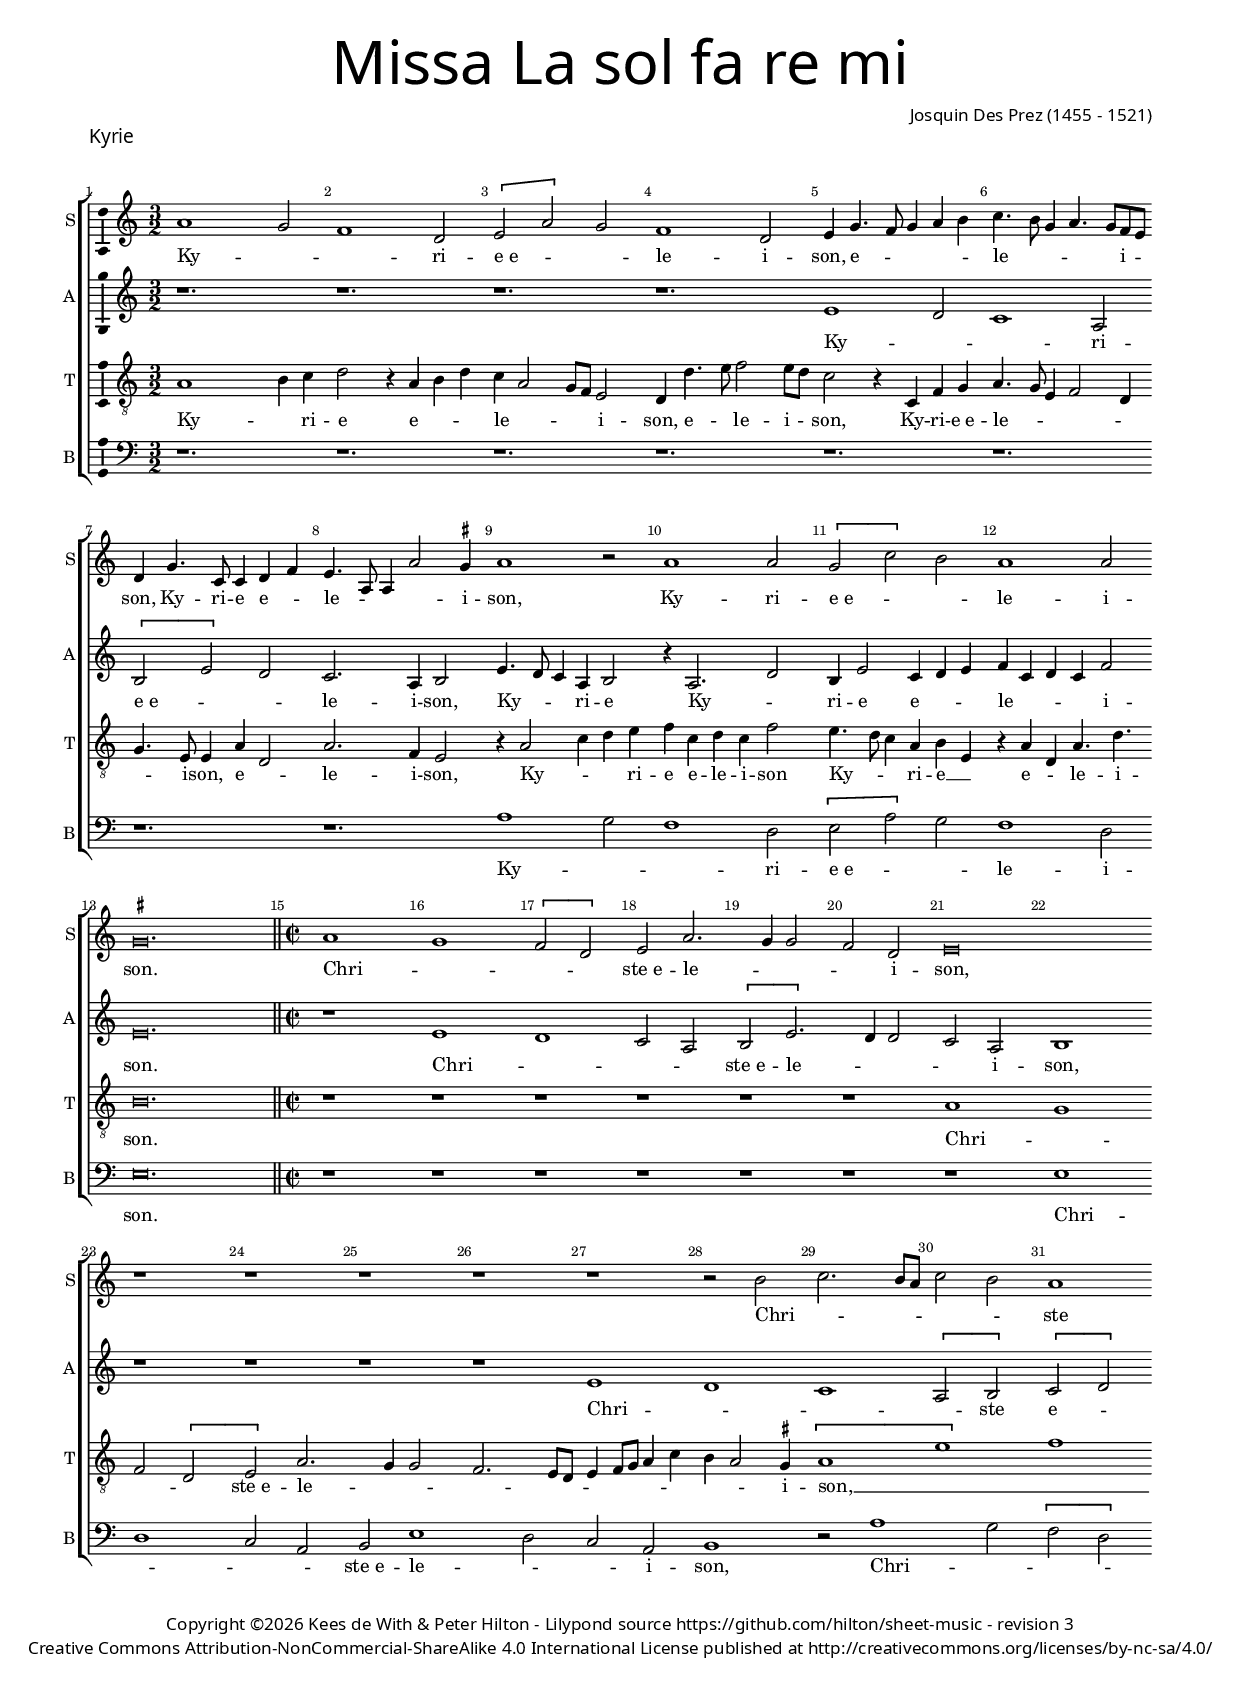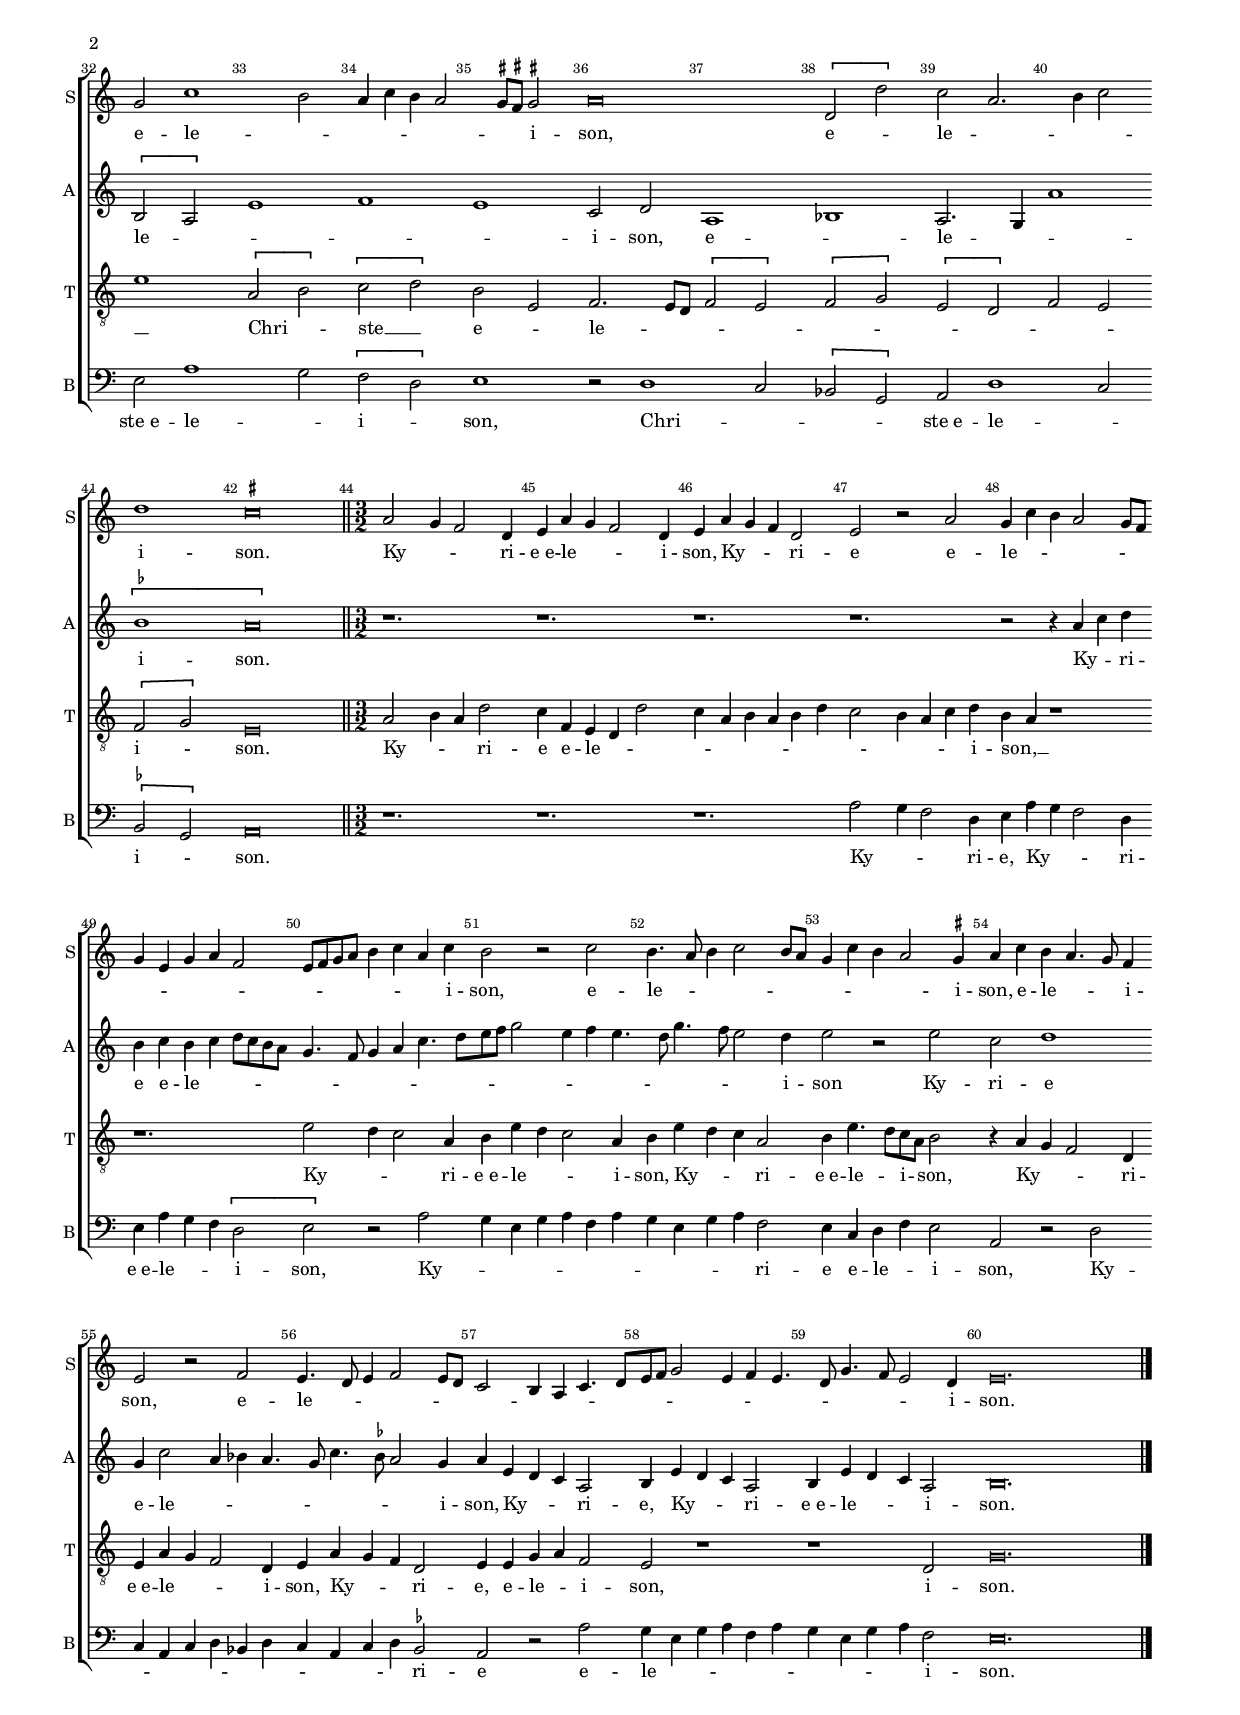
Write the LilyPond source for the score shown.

% CPDL #
% Copyright ©2018 Peter Hilton - https://github.com/hilton

\version "2.18.2"
revision = "3"
\pointAndClickOff

#(set-global-staff-size 15.0)

\paper {
	#(define fonts (make-pango-font-tree "Century Schoolbook L" "Source Sans Pro" "Luxi Mono" (/ 15 20)))
	annotate-spacing = ##f
	two-sided = ##t
	top-margin = 8\mm
	bottom-margin = 10\mm
	inner-margin = 15\mm
	outer-margin = 15\mm
	top-markup-spacing = #'( (basic-distance . 4) )
	markup-system-spacing = #'( (padding . 4) )
	system-system-spacing = #'( (basic-distance . 15) (stretchability . 100) )
	ragged-bottom = ##f
	ragged-last-bottom = ##f
}

year = #(strftime "©%Y" (localtime (current-time)))

\header {
	title = \markup \medium \fontsize #7 \override #'(font-name . "Source Sans Pro Light") {
		\center-column {
			"Missa La sol fa re mi"
			\vspace #1
		}
	}
	composer = \markup \sans \column \right-align { "Josquin Des Prez (1455 - 1521)" }
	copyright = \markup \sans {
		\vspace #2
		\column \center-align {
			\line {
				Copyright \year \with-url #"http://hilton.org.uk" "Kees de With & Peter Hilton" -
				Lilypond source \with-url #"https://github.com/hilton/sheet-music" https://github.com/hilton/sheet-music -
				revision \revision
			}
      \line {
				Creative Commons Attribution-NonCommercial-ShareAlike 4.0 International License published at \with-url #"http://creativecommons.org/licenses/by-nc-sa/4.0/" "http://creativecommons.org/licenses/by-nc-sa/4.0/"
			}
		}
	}
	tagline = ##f
}

\layout {
	indent = #0
  	ragged-right = ##f
  	ragged-last = ##f
	\context {
		\Score
		\override BarNumber #'self-alignment-X = #CENTER
		\override BarNumber #'break-visibility = #'#(#f #t #t)
		\override BarLine #'transparent = ##t
		\remove "Metronome_mark_engraver"
		\override VerticalAxisGroup #'staff-staff-spacing = #'((basic-distance . 10) (stretchability . 100))
	}
	\context {
		\StaffGroup
		\remove "Span_bar_engraver"
	}
	\context {
		\Voice
		\override NoteHead #'style = #'baroque
		\consists "Horizontal_bracket_engraver"
		\consists "Ambitus_engraver"
	}
}

global = {
	\key c \major
	\time 3/2
	\tempo 2 = 56
	\set Staff.midiInstrument = "Choir Aahs"
	\accidentalStyle "forget"
}

showBarLine = { \once \override Score.BarLine #'transparent = ##f }
ficta = { \once \set suggestAccidentals = ##t \override AccidentalSuggestion #'parenthesized = ##f }
singleDigitTime = { \override Staff.TimeSignature.style = #'single-digit }

soprano = \new Voice	{
	\relative c'' {
  a1 g2 f1 d2 \[ e2 a \] g2 f1 d2	
	e4 g4. f8 g4 a b c4. b8 g4 a4. g8 f e d4 g4. c,8 c4 d f e4. a,8 a4 a'2 \ficta gis4 
	a1 r2 a1 a2 \[ g2 c \] b2 a1 a2 
	\set Timing.timing = ##f \ficta gis\breve.
  \showBarLine \bar "||" \set Timing.timing = ##t	\set Score.currentBarNumber = #15 \time 2/2
  a1 g \[ f2 d \] e2 a2. g4 g2 f d e\breve r1 r1 
	r1 r1 r1 r2 b'2 c2. b8 a c2 b a1g2 c1 b2 a4 c b a2 \ficta gis8 \ficta fis \ficta gis2 a\breve
  \[ d,2 d' \] c2 a2. b4 c2 d1 \set Timing.timing = ##f	\ficta cis\breve
  \showBarLine \bar "||" \set Timing.timing = ##t	\set Score.currentBarNumber = #44 \time 3/2
  a2 g4 f2 d4 e a g f2 d4 e a g f d2 e r a g4 c b a2 g8 f g4 e g a f2 e8 f g a
  b4 c a c b2 r c b4. a8 b4 c2 b8 a g4 c b a2 \ficta gis4 a c b a4. g8 f4 e2 r
  f e4. d8 e4 f2 e8 d c2 b4 a c4. d8 [ e f ] g2 e4 f e4. d8 g4. f8 e2 d4 
	\set Timing.timing = ##f	e\breve. \set Timing.timing = ##t	\showBarLine \bar "|." 
  }
	\addlyrics {
    Ky -- _ _ ri -- e_e -- _ _ le -- i -- 
		son, e -- _ _ _ _ le -- _ _ _ _ i -- _ son,
    Ky -- ri -- e  e -- _ le -- _ _ _ i -- son,
    Ky -- ri -- e_e -- _ _ le -- i -- son.
    Chri -- _ _ _ ste_e -- le -- _ _ _ i -- son, Chri -- _ _ _ _ _ ste
    e -- le -- _ _ _ _ _ _ _ i -- son,
    e -- _ le -- _ _ _ i -- son.
    Ky -- _ _ ri -- e_e -- le -- _ _ i -- son,
    Ky -- _ _ ri -- e  e -- le -- _ _ _ _ _ _ _ _ _ _ _ _ _ _ _ _ _ i -- son,
    e -- le -- _ _ _ _ _ _ _ _ _ i -- son, e -- le -- _ _ i -- son,
    e -- le -- _ _ _ _ _ _ _ _ _ _ _ _ _ _ _ _ _ _ _ _ i -- son.
	}
}

alto = \new Voice	{
	\relative c' {
		r1. r1. r1. r1. 
		e1 d2 c1 a2 \[ b e \] d c2. a4 b2 
    e4. d8 c4 a b2 r4 a2. d2 b4 e2 c4 d e f c d c f2 
		e\breve. \time 2/2 r1 e d c2 a \[b e2. \] d4 d2 c a b1 r1 r1 r1 r1 e d c \[ a2 b \] \[ c d \] \[ b a \] e'1 f e1 c2 d a1 bes a2. g4 
		a'1 \[ \ficta bes1 a\breve \] \time 3/2
    r1. r1. r1. r1. r2 
		r4 a c d b c b c
    d8 c b a g4. f8 g4 a c4. d8 [e f] g2 e4 f e4. d8 g4. f8 e2 d4 e2 r e c d1
    g,4 c2 a4 bes a4. g8 c4. \ficta bes8 a2 g4 a 
		e d c a2 b4 e d c a2 b4 e d c a2 b\breve.
  }
	\addlyrics {
		Ky -- _ _ ri -- e_e -- _ _ le -- i -- son, 
		Ky -- _ _ ri -- e  Ky -- _ ri -- e e -- _ _ le -- _ _ _ i -- son.
		Chri -- _ _ _ ste_e -- le -- _ _ _ i -- son,
		Chri -- _ _ _ ste  e -- _ le -- _ _ _ _ i -- son,
		e -- _ le -- _ _ i -- son.
		Ky -- _ ri -- e  e -- le -- _ _ _ _ _ _ _ _ _ _ _ _ _ _ _ _ _ _ _ _ _ i -- son
		Ky -- ri -- e e -- le -- _ _ _ _ _ _ _ i -- son, 
		Ky -- _ _ ri -- e, Ky -- _ _ ri -- e_e -- le -- _ _ i -- son.
	}
}

tenor = \new Voice {
	\relative c' {
	  \clef "treble_8"
		a1 b4 c d2 r4 a b d c a2 g8 f e2 d4 d'4. e8 f2 e8 d 
		c2 r4 c, f g a4. g8 e4 f2 d4 g4. e8 e4 a d,2 a'2. f4 e2
		r4 a2 c4 d e f c d c f2 e4. d8 c4 a b e, r a d, a'4. d 
		b\breve. \time 2/2
    r1 r1 r1 r1 
		
		r1 r1 a1 g f2 \[ d e \] a2. g4 g2 f2. e8 d e4 f8 g a4 c b a2 \ficta gis4 \[ a1 e' \] f1 e \[ a,2 b \] \[ c2 d \] b2
    e,2 f2. e8 d \[ f2 e \] \[ f g \] \[ e d \] 
		f2 e \[ f g \] e\breve \time 3/2
    a2 b4 a d2 c4 f, e d d'2 c4 a b a b d c2 b4 a c d b a 		
		r1 r1. e'2 d4 c2 a4 b e d c2 a4 b e d c a2 b4 e4. d8 c a b2 r4
    a4 g f2 d4 e a g f2 d4 e a g f d2 e4
		e g a f2 e r1 r d2 g\breve.
  }
	\addlyrics {
		Ky -- _ ri -- e  e -- _ _ le -- _ _ _ i -- son, e -- _ le -- i -- _
		son, Ky -- ri -- e_e -- le -- _ _ _ _ _ i -- son,  e -- _ le -- i -- son,
		
    Ky -- _ _ ri -- e e -- le -- i -- son
    Ky -- _ _ ri -- e __ _ e -- _ le -- i -- son.
    Chri -- _ _ _ ste_e -- le -- _ _ _ _ _ _ _ _ _ _ _ _ i -- son, __ _ _ _
    Chri -- _ ste __ _  e -- _ le -- _ _ _ _ _ _ _ _ 
		_ _ i -- _ son.
		Ky -- _ _ ri -- e   e -- le -- _ _ _ _ _ _ _ _ _ _ _ _ i -- son, __ _
    Ky -- _ _ ri -- e_e -- le -- _ _ i -- son, Ky -- _ _ ri -- 
		e_e -- le -- _ i -- _ son, Ky -- _ _ ri -- e_e -- le -- _ _ i -- son,
    Ky -- _ _ ri -- e, 
		e -- le -- _ i -- son, i -- son.
	}

}

bass = \new Voice {
	\relative c' {
		\clef bass
    r1. r1. r1. r1. 
		r1. r1. r1. r1. 
		a1 g2 f1 d2 \[ e2 a \] g2 f1 d2 
		e\breve. \time 2/2 r1 r1 r1 r1 
		
		r1 r1 r1 e1 d c2 a 
		b e1 d2 c a b1 r2 a'1 g2 \[ f d \] e2  a1 g2 \[ f d \] e1
    r2 d1 c2 \[ bes2 g \] a d1 c2 \[ \ficta bes g \] a\breve
    \time 3/2
    r1. r1. r1. a'2 g4 f2 d4 e a4 g f2 d4 e a g f \[ d2 e \] r2
    a2 g4 e g a f a g e g a f2 e4 c d f e2 a, r2 d c4 a c d bes d c a c d \ficta bes2 a r
    a'2 g4 e g a f a g e g a f2 e\breve.
  }
	\addlyrics {
    Ky -- _ _ ri -- e_e -- _ _ le -- i -- son.
    Chri -- _ _ _ ste_e -- le -- _ _ i -- son,
    Chri -- _ _ _ ste_e -- le -- _ i -- _ son,
    Chri -- _ _ _ ste_e -- le -- _ i -- _ son. 
    Ky -- _ _ ri -- e, Ky -- _ _ ri -- e_e -- le -- _ _ i -- son,
    Ky -- _ _ _ _ _ _ _ _ _ _ ri -- e  e -- le -- _ i -- son,
    Ky -- _ _ _ _ _ _ _ _ _ _ ri -- e  e -- le -- _ _ _ _ _ _ _ _ _ i -- son.
	}
}


\score {
	\transpose c c {
		\new StaffGroup <<
 			\set Score.proportionalNotationDuration = #(ly:make-moment 1 4)
			\set Score.barNumberVisibility = #all-bar-numbers-visible
			\new Staff << \global \soprano \set Staff.instrumentName = #"S" \set Staff.shortInstrumentName = #"S" >>
			\new Staff << \global \alto \set Staff.instrumentName = #"A" \set Staff.shortInstrumentName = #"A" >>
			\new Staff << \global \tenor \set Staff.instrumentName = #"T" \set Staff.shortInstrumentName = #"T" >>
			\new Staff << \global \bass \set Staff.instrumentName = #"B" \set Staff.shortInstrumentName = #"B" >>
		>>
 	}
  \header {
		piece = \markup \larger \sans { Kyrie }
	}
	\layout { }
	\midi {	}
}
